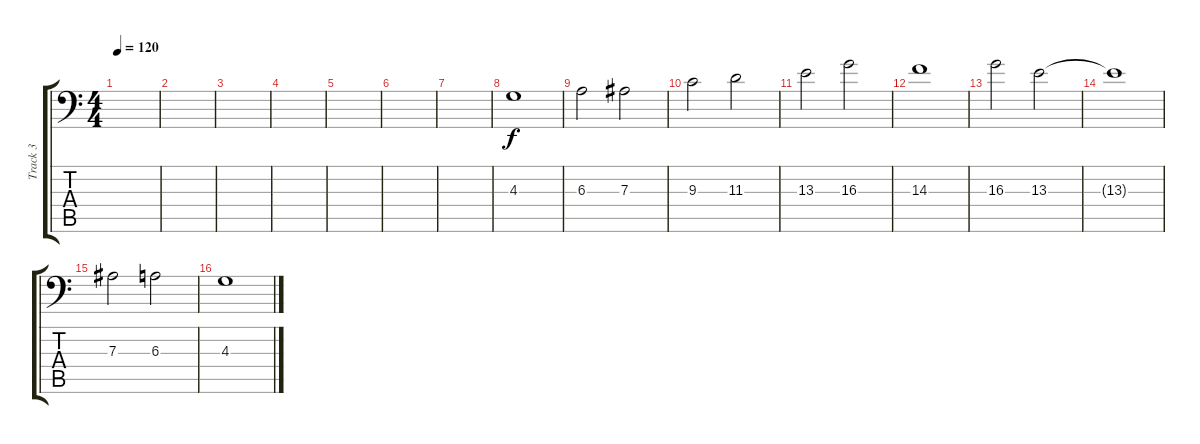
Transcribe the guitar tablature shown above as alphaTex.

\track ("Track 3" "Track 3") {instrument pad8sweep}
\staff {score tabs}
\tuning (C4 G3 Eb3 Bb2 F2 Bb1) {hide}
\ts (4 4)
\tempo 120
\clef f4
\ks c
|
|
|
|
|
|
|
4.3.1 |
6.3.2 7.3.2 |
9.3.2 11.3.2 |
13.3.2 16.3.2 |
14.3.1 |
16.3.2 13.3.2 |
13.3{t}.1 |
7.3.2 6.3.2 |
4.3.1
